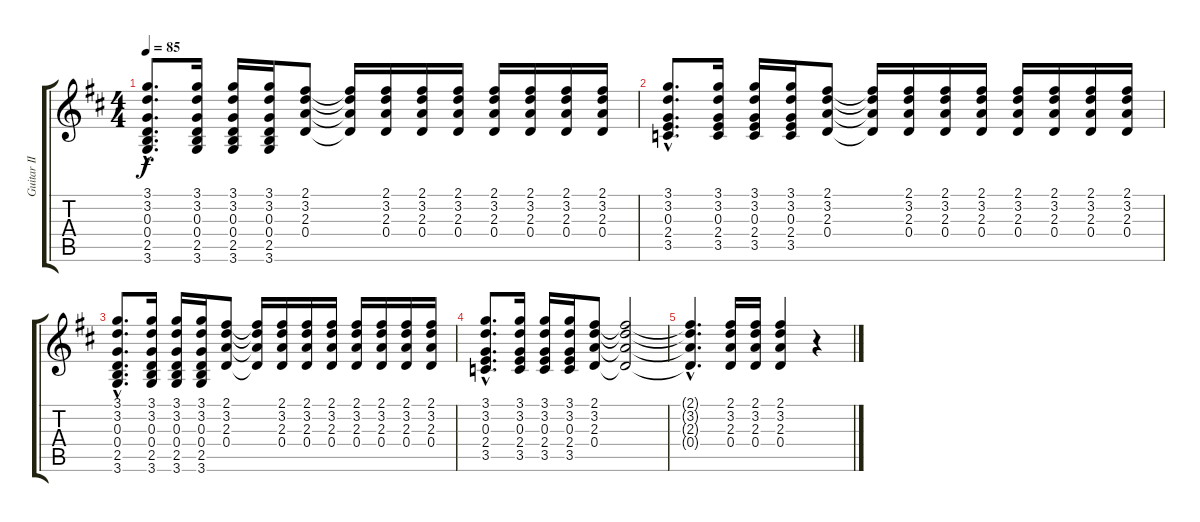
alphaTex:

\track ("Guitar II" "Guitar II") {instrument acousticguitarsteel}
\staff {score tabs}
\tuning (E4 B3 G3 D3 A2 E2) {hide}
\ts (4 4)
\tempo 85
\clef g2
\ks d
(3.1{hac} 3.2{hac} 0.3{hac} 0.4{hac} 2.5{hac} 3.6{hac}).8{d dy f} (3.1 3.2 0.3 0.4 2.5 3.6).16 (3.1 3.2 0.3 0.4 2.5 3.6).16 (3.1 3.2 0.3 0.4 2.5 3.6).16 (2.1 3.2 2.3 0.4).8 (2.1{t} 3.2{t} 2.3{t} 0.4{t}).16 (2.1 3.2 2.3 0.4).16 (2.1 3.2 2.3 0.4).16 (2.1 3.2 2.3 0.4).16 (2.1 3.2 2.3 0.4).16 (2.1 3.2 2.3 0.4).16 (2.1 3.2 2.3 0.4).16 (2.1 3.2 2.3 0.4).16 |
(3.1{hac} 3.2{hac} 0.3{hac} 2.4{hac} 3.5{hac}).8{d} (3.1 3.2 0.3 2.4 3.5).16 (3.1 3.2 0.3 2.4 3.5).16 (3.1 3.2 0.3 2.4 3.5).16 (2.1 3.2 2.3 0.4).8 (2.1{t} 3.2{t} 2.3{t} 0.4{t}).16 (2.1 3.2 2.3 0.4).16 (2.1 3.2 2.3 0.4).16 (2.1 3.2 2.3 0.4).16 (2.1 3.2 2.3 0.4).16 (2.1 3.2 2.3 0.4).16 (2.1 3.2 2.3 0.4).16 (2.1 3.2 2.3 0.4).16 |
(3.1{hac} 3.2{hac} 0.3{hac} 0.4{hac} 2.5{hac} 3.6{hac}).8{d} (3.1 3.2 0.3 0.4 2.5 3.6).16 (3.1 3.2 0.3 0.4 2.5 3.6).16 (3.1 3.2 0.3 0.4 2.5 3.6).16 (2.1 3.2 2.3 0.4).8 (2.1{t} 3.2{t} 2.3{t} 0.4{t}).16 (2.1 3.2 2.3 0.4).16 (2.1 3.2 2.3 0.4).16 (2.1 3.2 2.3 0.4).16 (2.1 3.2 2.3 0.4).16 (2.1 3.2 2.3 0.4).16 (2.1 3.2 2.3 0.4).16 (2.1 3.2 2.3 0.4).16 |
(3.1{hac} 3.2{hac} 0.3{hac} 2.4{hac} 3.5{hac}).8{d} (3.1 3.2 0.3 2.4 3.5).16 (3.1 3.2 0.3 2.4 3.5).16 (3.1 3.2 0.3 2.4 3.5).16 (2.1 3.2 2.3 0.4).8 (2.1{t} 3.2{t} 2.3{t} 0.4{t}).2 |
(2.1{hac t} 3.2{hac t} 2.3{hac t} 0.4{hac t}).4{d} (2.1 3.2 2.3 0.4).16 (2.1 3.2 2.3 0.4).16 (2.1 3.2 2.3 0.4).4 r.4
